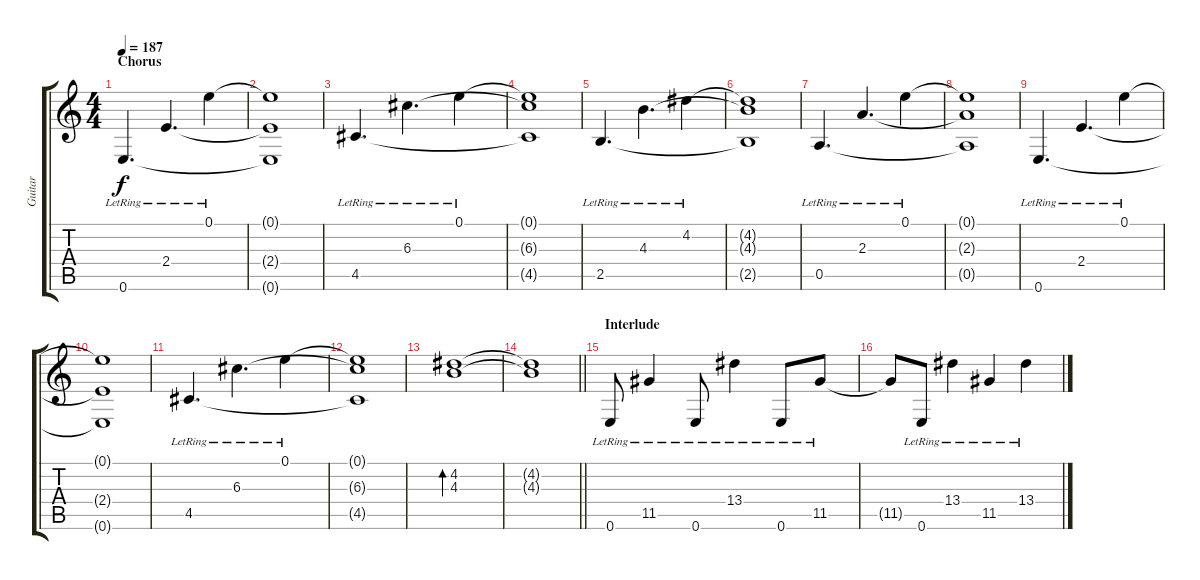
\track ("Guitar" "Guitar") {instrument electricguitarjazz}
\staff {score tabs}
\tuning (E4 B3 G3 D3 A2 E2) {hide}
\ts (4 4)
\section ("" "Chorus")
\tempo 187
\clef g2
\ks c
0.6{lr}.4{d dy f} 2.4{lr}.4{d} 0.1{lr}.4 |
(0.1{t} 2.4{t} 0.6{t}).1 |
4.5{lr}.4{d} 6.3{lr}.4{d} 0.1{lr}.4 |
(0.1{t} 6.3{t} 4.5{t}).1 |
2.5{lr}.4{d} 4.3{lr}.4{d} 4.2{lr}.4 |
(4.2{t} 4.3{t} 2.5{t}).1 |
0.5{lr}.4{d} 2.3{lr}.4{d} 0.1{lr}.4 |
(0.1{t} 2.3{t} 0.5{t}).1 |
0.6{lr}.4{d} 2.4{lr}.4{d} 0.1{lr}.4 |
(0.1{t} 2.4{t} 0.6{t}).1 |
4.5{lr}.4{d} 6.3{lr}.4{d} 0.1{lr}.4 |
(0.1{t} 6.3{t} 4.5{t}).1 |
(4.2 4.3).1{bd 120} |
\barLineRight lightlight
(4.2{t} 4.3{t}).1 |
\section ("" "Interlude")
0.6{lr}.8 11.5{lr}.4 0.6{lr}.8 13.4{lr}.4 0.6{lr}.8 11.5{lr}.8 |
11.5{t}.8 0.6{lr}.8 13.4{lr}.4 11.5{lr}.4 13.4{lr}.4
